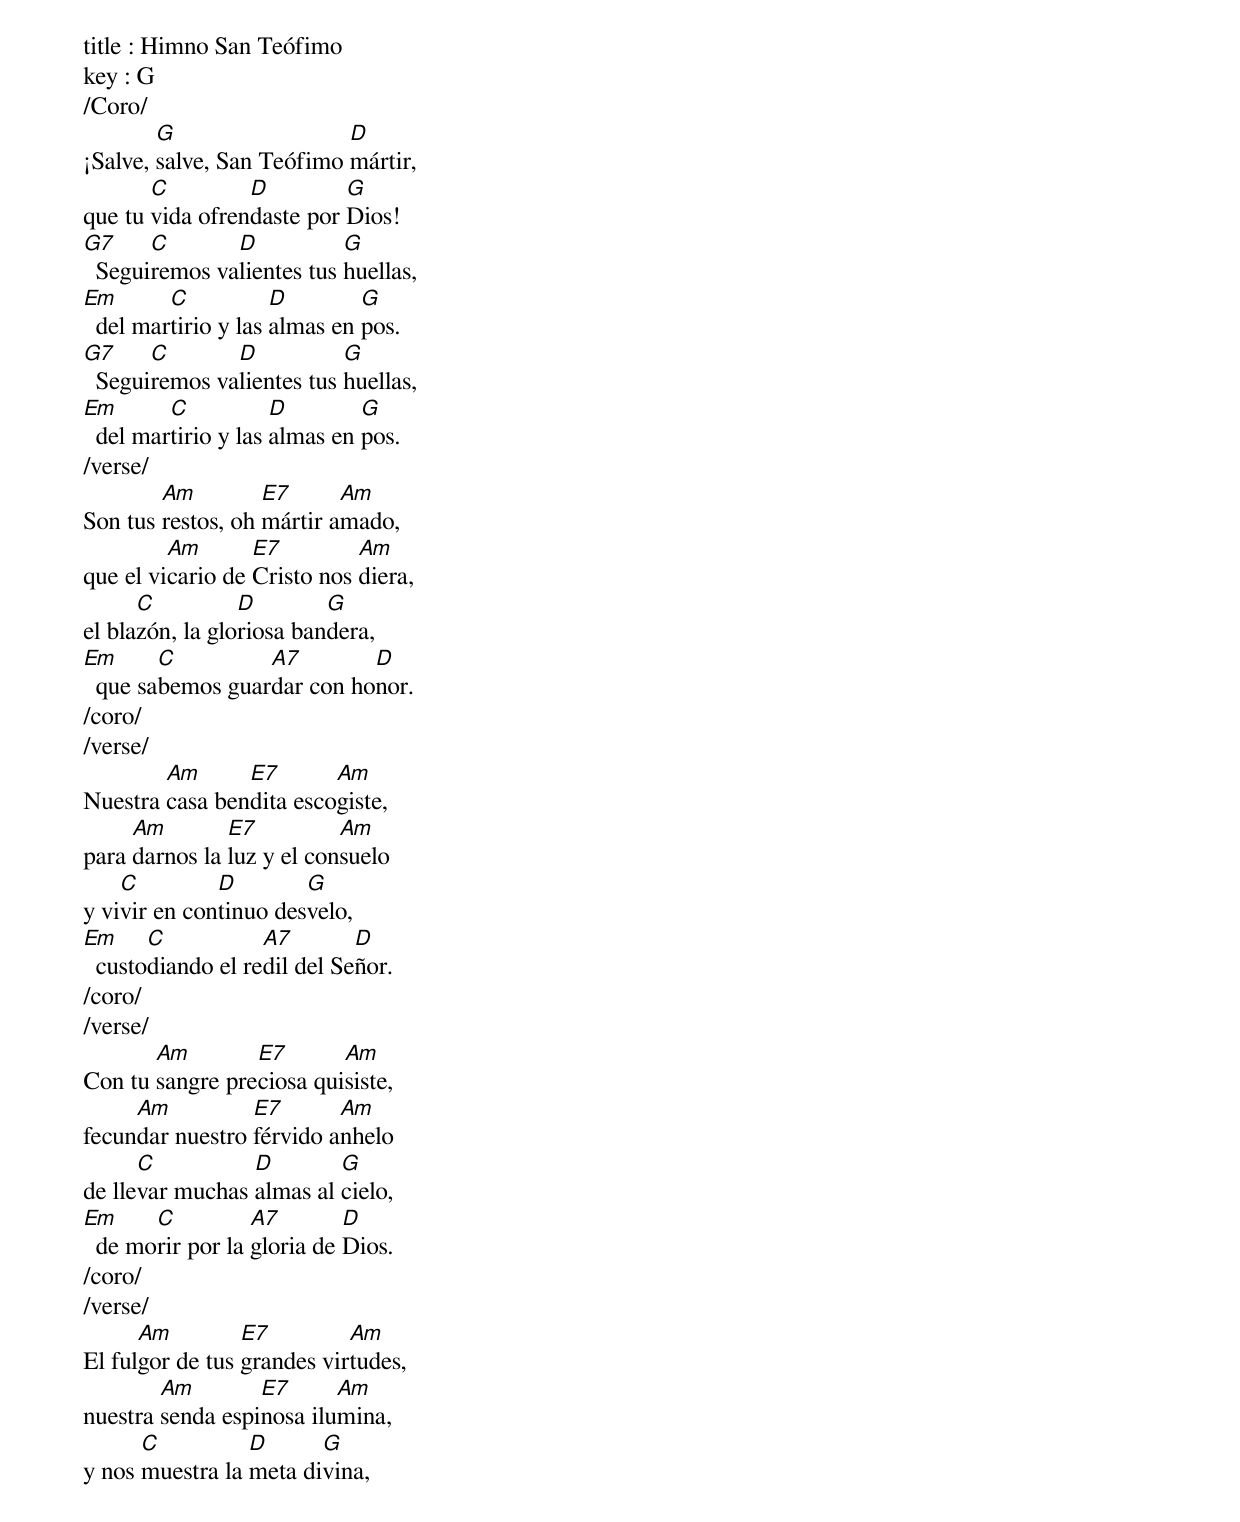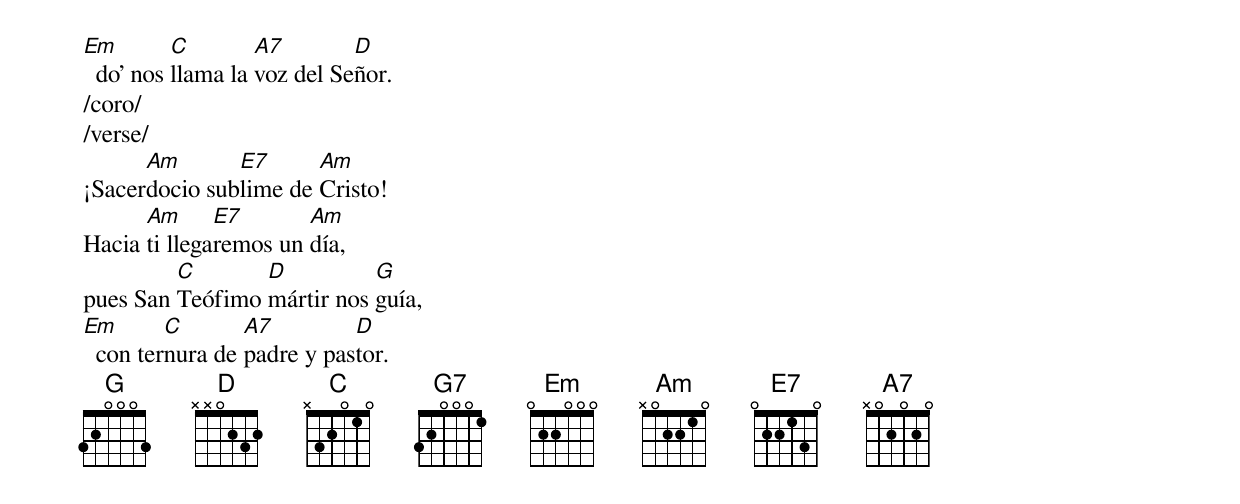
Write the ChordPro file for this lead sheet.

title : Himno San Teófimo
key : G
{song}
/Coro/
¡Salve, [G]salve, San Teófimo [D]mártir,
que tu [C]vida ofren[D]daste por [G]Dios!
[G7]  Segui[C]remos va[D]lientes tus [G]huellas,
[Em]  del mar[C]tirio y las [D]almas en [G]pos.
[G7]  Segui[C]remos va[D]lientes tus [G]huellas,
[Em]  del mar[C]tirio y las [D]almas en [G]pos.
/verse/
Son tus [Am]restos, oh [E7]mártir a[Am]mado,
que el vi[Am]cario de [E7]Cristo nos [Am]diera,
el bla[C]zón, la glo[D]riosa ban[G]dera,
[Em]  que sa[C]bemos guar[A7]dar con ho[D]nor.
/coro/
/verse/
Nuestra [Am]casa ben[E7]dita esco[Am]giste,
para [Am]darnos la [E7]luz y el con[Am]suelo
y vi[C]vir en con[D]tinuo des[G]velo,
[Em]  custo[C]diando el re[A7]dil del Se[D]ñor.
/coro/
/verse/
Con tu [Am]sangre pre[E7]ciosa qui[Am]siste,
fecun[Am]dar nuestro [E7]férvido a[Am]nhelo
de lle[C]var muchas [D]almas al [G]cielo,
[Em]  de mo[C]rir por la [A7]gloria de [D]Dios.
/coro/
/verse/
El ful[Am]gor de tus [E7]grandes vir[Am]tudes,
nuestra [Am]senda espi[E7]nosa ilu[Am]mina,
y nos [C]muestra la [D]meta di[G]vina,
[Em]  do' nos [C]llama la [A7]voz del Se[D]ñor.
/coro/
/verse/
¡Sacer[Am]docio sub[E7]lime de [Am]Cristo!
Hacia [Am]ti llega[E7]remos un [Am]día,
pues San [C]Teófimo [D]mártir nos [G]guía,
[Em]  con ter[C]nura de [A7]padre y pas[D]tor.
